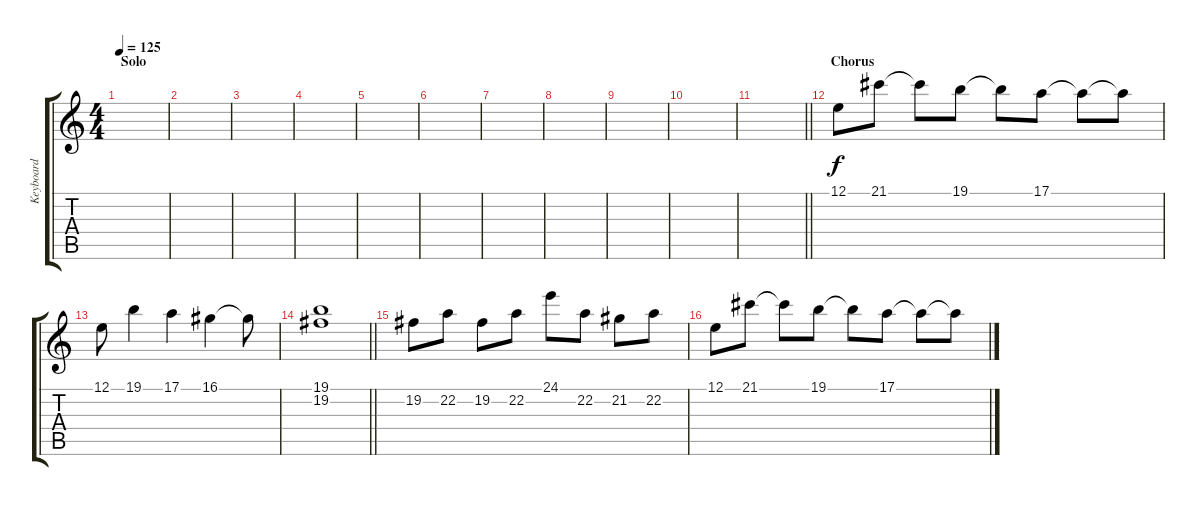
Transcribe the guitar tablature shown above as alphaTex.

\track ("Keyboard" "Keyboard") {instrument musicbox}
\staff {score tabs}
\tuning (E4 B3 G3 D3 A2 E2) {hide}
\ts (4 4)
\section ("" "Solo")
\tempo 125
\clef g2
\ks c
|
|
|
|
|
|
|
|
|
|
\barLineRight lightlight
|
\section ("" "Chorus")
12.1.8{volume 13} 21.1.8 21.1{t}.8 19.1.8 19.1{t}.8 17.1.8 17.1{t}.8 17.1{t}.8 |
12.1.8 19.1.4 17.1.4 16.1.4 16.1{t}.8 |
\barLineRight lightlight
(19.1 19.2).1 |
19.2.8 22.2.8 19.2.8 22.2.8 24.1.8 22.2.8 21.2.8 22.2.8 |
12.1.8 21.1.8 21.1{t}.8 19.1.8 19.1{t}.8 17.1.8 17.1{t}.8 17.1{t}.8
